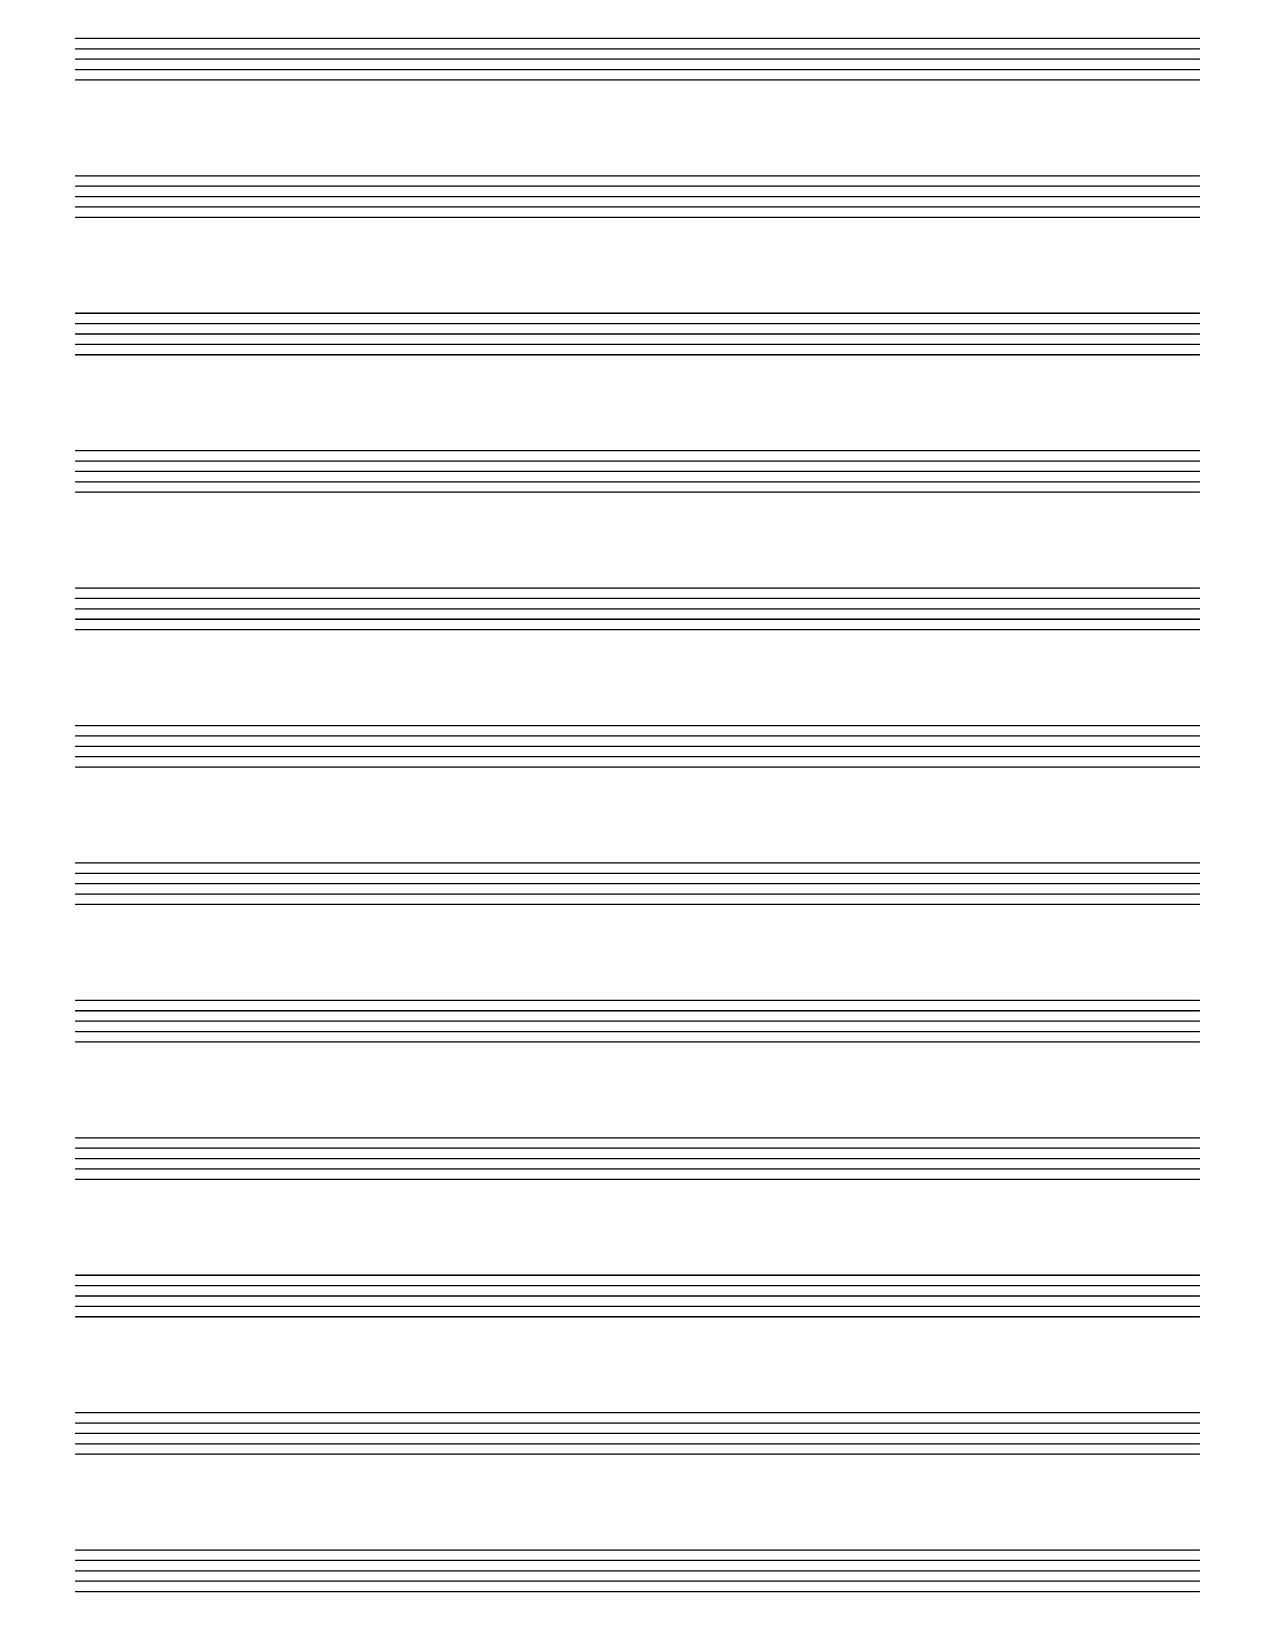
%% DO NOT EDIT this file manually; it is automatically
%% generated from LSR http://lsr.dsi.unimi.it
%% Make any changes in LSR itself, or in Documentation/snippets/new/ ,
%% and then run scripts/auxiliar/makelsr.py
%%
%% This file is in the public domain.
\version "2.14.2"

\header {
  lsrtags = "specific-notation, editorial-annotations, paper-and-layout, contexts-and-engravers, staff-notation"

%% Translation of GIT committish: 6977ddc9a3b63ea810eaecb864269c7d847ccf98
  texidoces = "
Para crear pentagramas en blanco, genere compases vacíos y después
elimine el grabador de números de compás @code{Bar_number_engraver}
del contexto @code{Score}, y los grabadores de la indicación de compás
@code{Time_signature_engraver}, de la clave @code{Clef_engraver} y de
los compases @code{Bar_engraver} del contexto de @code{Staff}.

"
  doctitlees = "Crear pentagramas en blanco"

  texidoc = "
To create blank staves, generate empty measures then remove the
@code{Bar_number_engraver} from the @code{Score} context, and the
@code{Time_signature_engraver}, @code{Clef_engraver} and
@code{Bar_engraver} from the @code{Staff} context.

"
  doctitle = "Creating blank staves"
} % begin verbatim


#(set-global-staff-size 20)

\score {
  {
    \repeat unfold 12 { s1 \break }
  }
  \layout {
    indent = 0\in
    \context {
      \Staff
      \remove "Time_signature_engraver"
      \remove "Clef_engraver"
      \remove "Bar_engraver"
    }
    \context {
      \Score
      \remove "Bar_number_engraver"
    }
  }
}

\paper {
  #(set-paper-size "letter")
  ragged-last-bottom = ##f
  line-width = 7.5\in
  left-margin = 0.5\in
  bottom-margin = 0.25\in
  top-margin = 0.25\in
}

